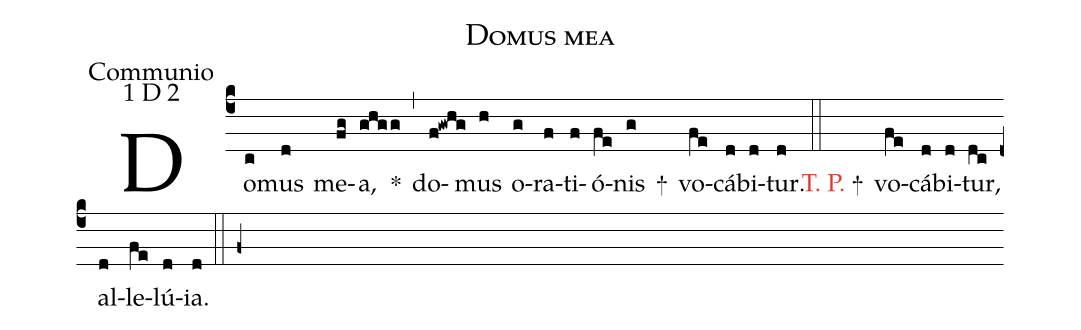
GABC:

name: Domus mea;
office-part: Communio;
mode: 1;
mode-differentia: D 2;
%%
(c4)

Do(c)mus(d) me(fg)a,(ghgg) *(,) do(f!gwhg)mus(h) o(g)ra(f)ti(f)ó(fe)nis(g) +() vo(fe)cá(d)bi(d)tur.(d)

(::)

<c><sc>T. P.</sc></c> +() vo(fe)cá(d)bi(d)tur,(dc) al(d)le(fe)lú(d)ia.(d)

(::)

(f+)
